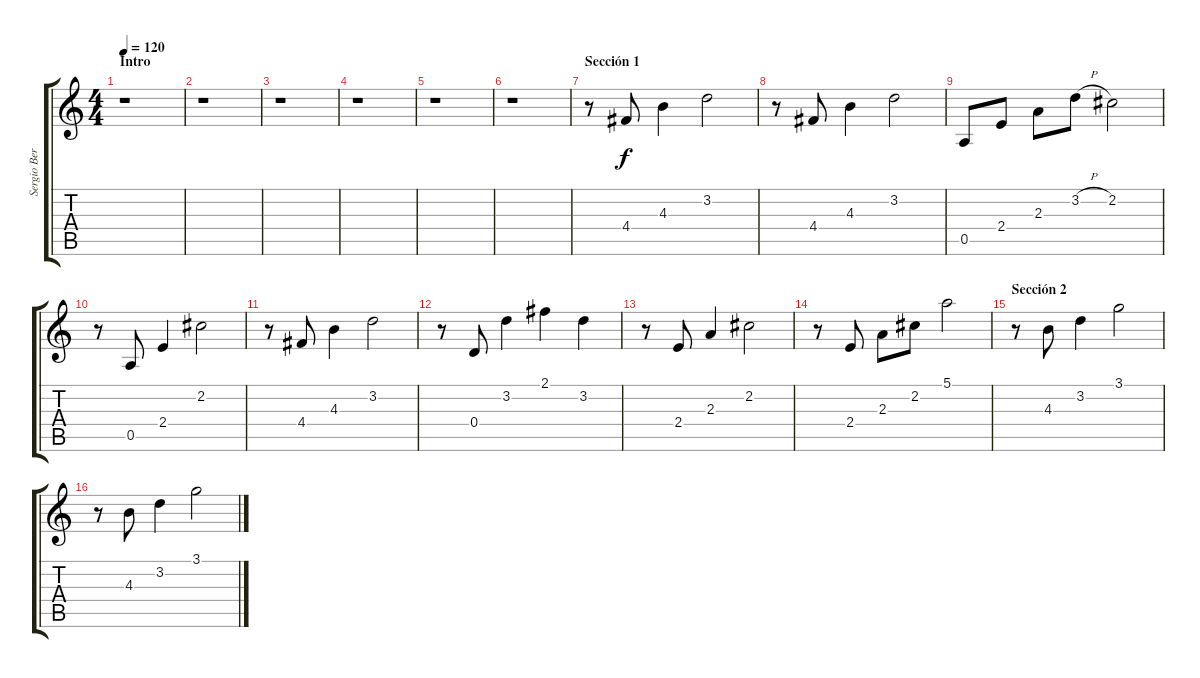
\track ("Sergio Berdichevski" "Sergio Ber") {instrument acousticguitarsteel}
\staff {score tabs}
\tuning (E4 B3 G3 D3 A2 E2) {hide}
\ts (4 4)
\section ("" "Intro")
\tempo 120
\clef g2
\ks c
r.1{dy f instrument acousticguitarsteel} |
r.1 |
r.1 |
r.1 |
r.1 |
r.1 |
\section ("" "Sección 1")
r.8 4.4.8 4.3.4 3.2.2 |
r.8 4.4.8 4.3.4 3.2.2 |
0.5.8 2.4.8 2.3.8 3.2{h}.8 2.2.2 |
r.8 0.5.8 2.4.4 2.2.2 |
r.8 4.4.8 4.3.4 3.2.2 |
r.8 0.4.8 3.2.4 2.1.4 3.2.4 |
r.8 2.4.8 2.3.4 2.2.2 |
r.8 2.4.8 2.3.8 2.2.8 5.1.2 |
\section ("" "Sección 2")
r.8 4.3.8 3.2.4 3.1.2 |
r.8 4.3.8 3.2.4 3.1.2
